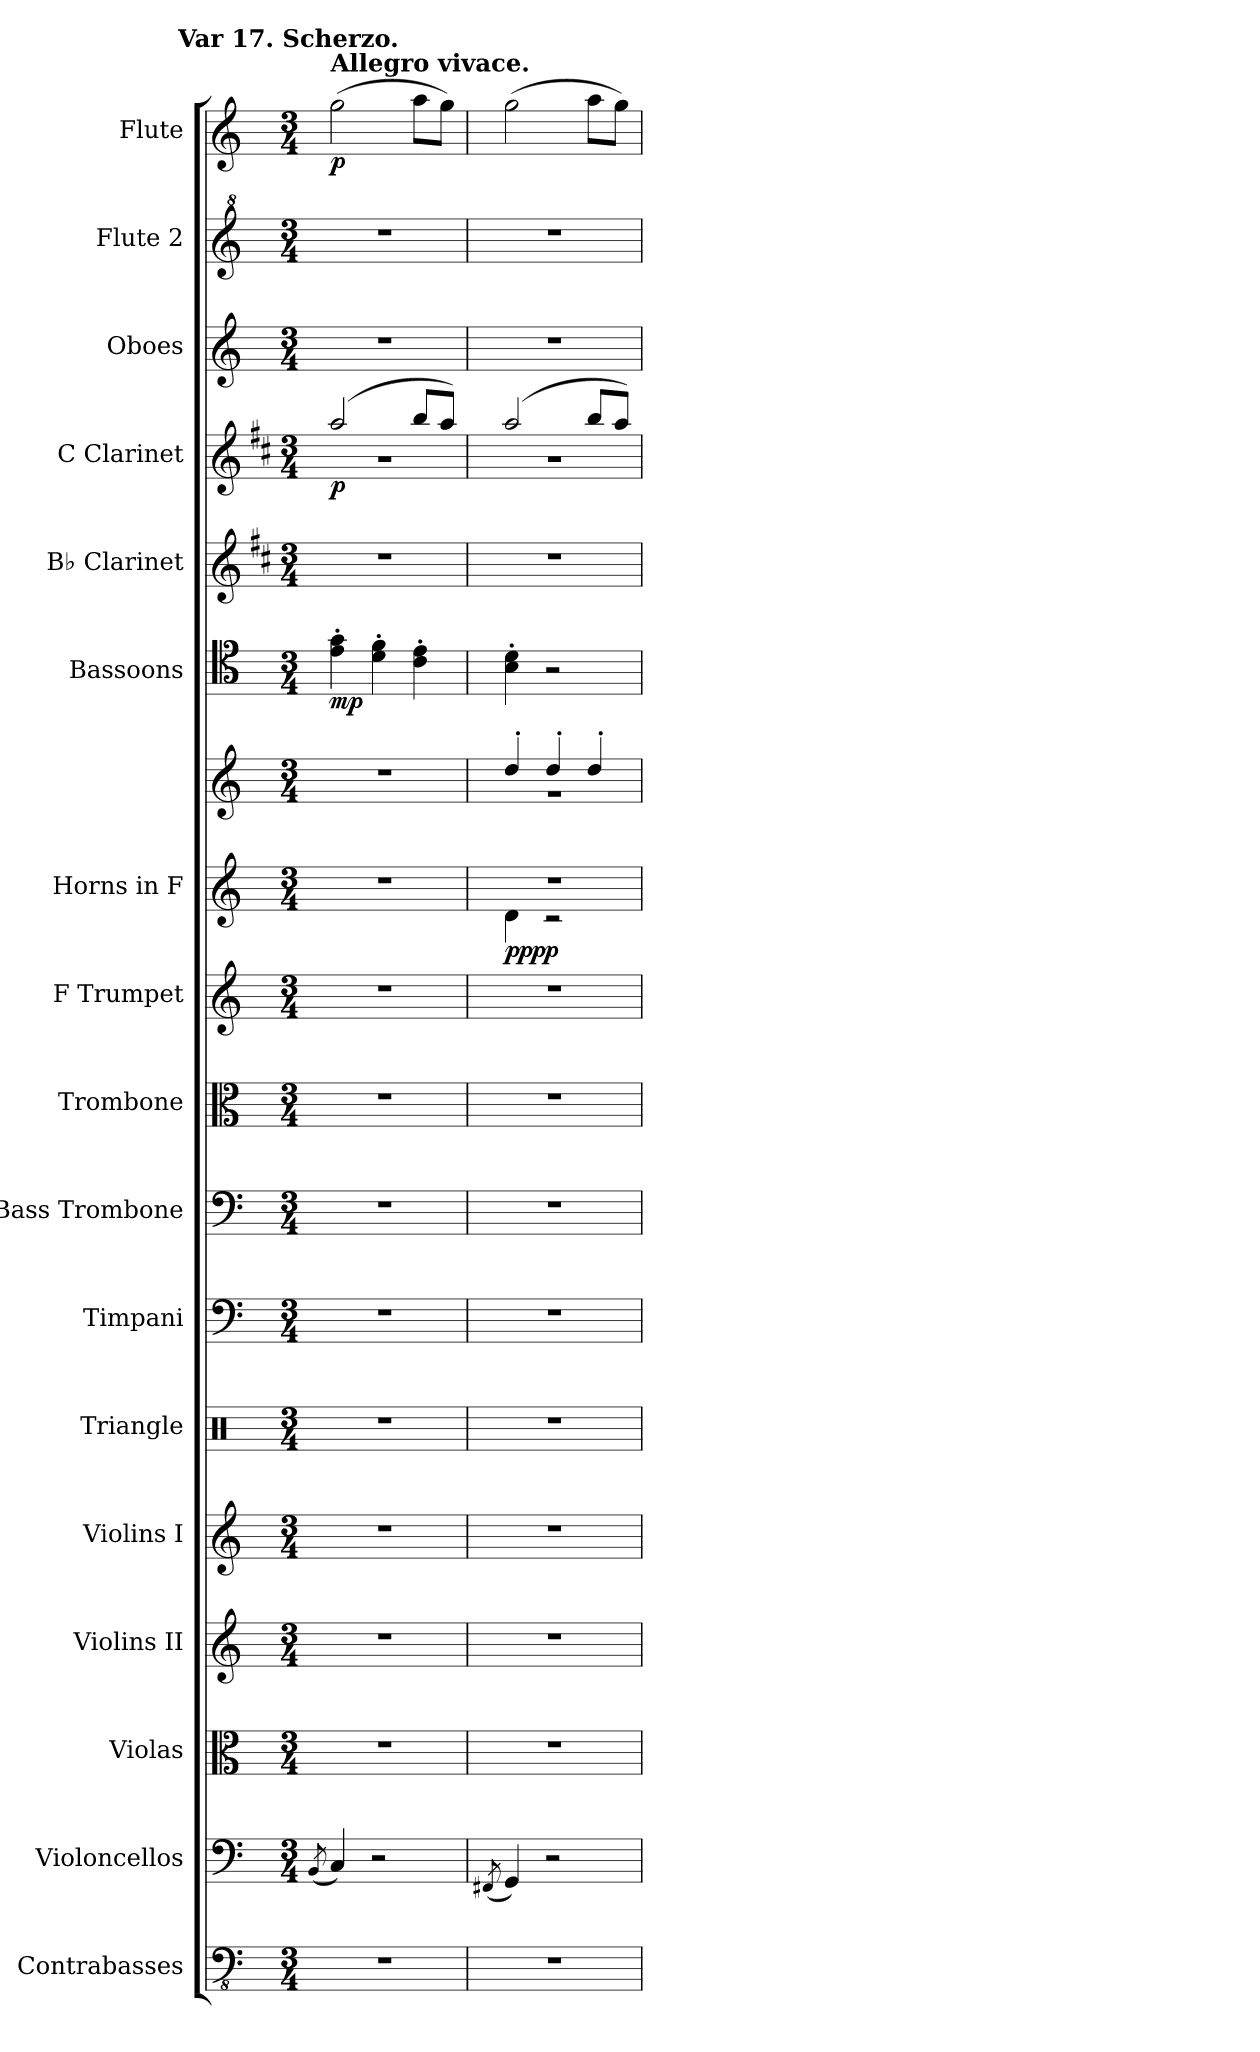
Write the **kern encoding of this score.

**kern	**kern	**kern	**kern	**kern	**kern	**kern	**kern	**kern	**kern	**kern	**kern	**dynam	**kern	**dynam	**kern	**kern	**dynam	**kern	**kern	**kern	**dynam
*part17	*part16	*part15	*part14	*part13	*part12	*part11	*part10	*part9	*part8	*part7	*part7	*part7	*part6	*part6	*part5	*part4	*part4	*part3	*part2	*part1	*part1
*staff18	*staff17	*staff16	*staff15	*staff14	*staff13	*staff12	*staff11	*staff10	*staff9	*staff8	*staff7	*staff7/8	*staff6	*staff6	*staff5	*staff4	*staff4	*staff3	*staff2	*staff1	*staff1
*I"Contrabasses	*I"Violoncellos	*I"Violas	*I"Violins II	*I"Violins I	*I"Triangle	*I"Timpani	*I"Bass Trombone	*I"Trombone	*I"F Trumpet	*I"Horns in F	*	*	*I"Bassoons	*	*I"B♭ Clarinet	*I"C Clarinet	*	*I"Oboes	*I"Flute 2	*I"Flute	*
*I'Cb.	*I'Vc.	*I'Vla.	*I'Vln. II	*I'Vln. I	*I'Trgl.	*I'Timp.	*I'B. Tbn.	*I'Tbn.	*I'F Tpt.	*	*	*	*I'Bsn.	*	*I'B♭ Cl.	*I'C Cl.	*	*I'Ob.	*I'Fl. 2	*I'Fl. 2	*
*clefFv4	*clefF4	*clefC3	*clefG2	*clefG2	*clefX	*clefF4	*clefF4	*clefC3	*clefG2	*clefG2	*clefG2	*	*clefC4	*	*clefG2	*clefG2	*	*clefG2	*clefG^2	*clefG2	*
*ITrd7c12	*	*	*	*	*	*	*	*	*ITrd-3c-5	*ITrd4c7	*ITrd4c7	*	*	*	*ITrd1c2	*ITrd1c2	*	*	*	*	*
*k[]	*k[]	*k[]	*k[]	*k[]	*k[]	*k[]	*k[]	*k[]	*k[b-]	*k[b-]	*k[b-]	*	*k[]	*	*k[]	*k[]	*	*k[]	*k[]	*k[]	*
*M3/4	*M3/4	*M3/4	*M3/4	*M3/4	*M3/4	*M3/4	*M3/4	*M3/4	*M3/4	*M3/4	*M3/4	*	*M3/4	*	*M3/4	*M3/4	*	*M3/4	*M3/4	*M3/4	*
*MM300	*MM300	*MM300	*MM300	*MM300	*MM300	*MM300	*MM300	*MM300	*MM300	*MM300	*MM300	*	*MM300	*	*MM300	*MM300	*	*MM300	*MM300	*MM300	*
!!LO:REH:place=s1:a:B:enc=none:fs=14:t=Var 17. Scherzo.
=23	=23	=23	=23	=23	=23	=23	=23	=23	=23	=23	=23	=23	=23	=23	=23	=23	=23	=23	=23	=23	=23
.	(<8qBB/	.	.	.	.	.	.	.	.	.	.	.	.	.	.	.	.	.	.	.	.
*	*	*	*	*	*	*	*	*	*	*	*	*	*	*	*	*^	*	*	*	*	*
!	!	!	!	!	!	!	!	!	!	!	!	!	!	!	!	!	!	!	!	!	!LO:TX:a:B:t=Allegro vivace.	!
!	!	!	!	!	!	!	!	!	!	!	!	!	!	!LO:DY:b	!	!	!	!LO:DY:b	!	!	!	!LO:DY:b
2.r	4C/)	2.r	2.r	2.r	2.r	2.r	2.r	2.r	2.r	2.r	2.r	.	4e\' 4g\'	mp	2.r	(>2gg/	2.r	p	2.r	2.r	(>2gg\	p
.	2r	.	.	.	.	.	.	.	.	.	.	.	4d\' 4f\'	.	.	.	.	.	.	.	.	.
.	.	.	.	.	.	.	.	.	.	.	.	.	4c\' 4e\'	.	.	8aa/L	.	.	.	.	8aa\L	.
.	.	.	.	.	.	.	.	.	.	.	.	.	.	.	.	8gg/J)	.	.	.	.	8gg\J)	.
=24	=24	=24	=24	=24	=24	=24	=24	=24	=24	=24	=24	=24	=24	=24	=24	=24	=24	=24	=24	=24	=24	=24
.	(<8qFF#X/	.	.	.	.	.	.	.	.	.	.	.	.	.	.	.	.	.	.	.	.	.
*	*	*	*	*	*	*	*	*	*	*^	*^	*	*	*	*	*	*	*	*	*	*	*
!	!	!	!	!	!	!	!	!	!	!	!	!	!	!LO:DY:b=2	!	!	!	!	!	!	!	!	!	!
!	!	!	!	!	!	!	!	!	!	!	!	!	!	!LO:DY:n=1:b	!	!	!	!	!	!	!	!	!	!
2.r	4GG/)	2.r	2.r	2.r	2.r	2.r	2.r	2.r	2.r	2.r	4G\	4g'/	2.r	pp pp	4B\' 4d\'	.	2.r	(>2gg/	2.r	.	2.r	2.r	(>2gg\	.
.	2r	.	.	.	.	.	.	.	.	.	2r	4g'/	.	.	2r	.	.	.	.	.	.	.	.	.
.	.	.	.	.	.	.	.	.	.	.	.	4g'/	.	.	.	.	.	8aa/L	.	.	.	.	8aa\L	.
.	.	.	.	.	.	.	.	.	.	.	.	.	.	.	.	.	.	8gg/J)	.	.	.	.	8gg\J)	.
*	*	*	*	*	*	*	*	*	*	*v	*v	*	*	*	*	*	*	*v	*v	*	*	*	*	*
*	*	*	*	*	*	*	*	*	*	*	*v	*v	*	*	*	*	*	*	*	*	*	*
=	=	=	=	=	=	=	=	=	=	=	=	=	=	=	=	=	=	=	=	=	=
*-	*-	*-	*-	*-	*-	*-	*-	*-	*-	*-	*-	*-	*-	*-	*-	*-	*-	*-	*-	*-	*-
